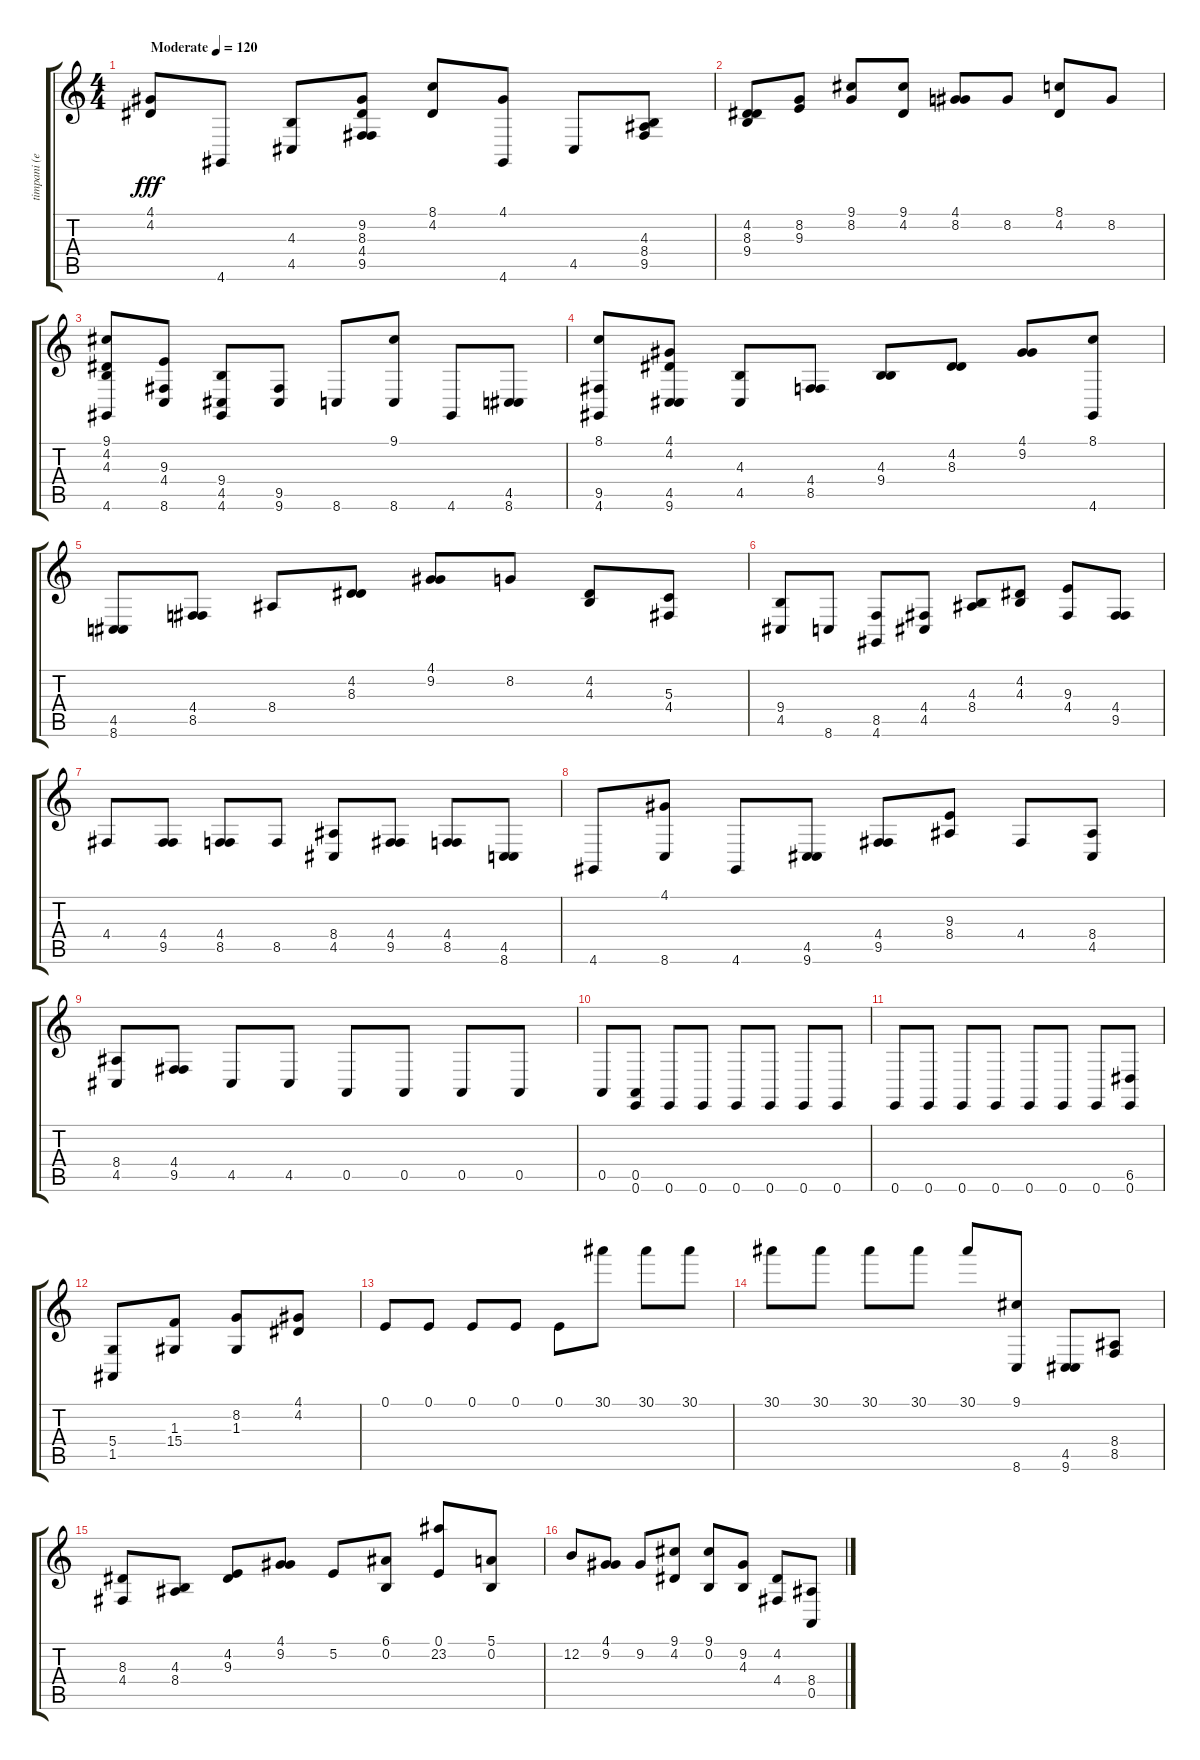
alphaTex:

\track ("timpani (esto que coño es?)" "timpani (e") {instrument timpani}
\staff {score tabs}
\tuning (E4 B3 G3 D3 A2 E2) {hide}
\ts (4 4)
\tempo (120 "Moderate")
\clef g2
\ks c
(4.1 4.2).8{dy fff instrument timpani} 4.6.8 (4.3 4.5).8 (9.2 8.3 4.4 9.5).8 (8.1 4.2).8 (4.1 4.6).8 4.5.8 (4.3 8.4 9.5).8 |
(4.2 8.3 9.4).8 (8.2 9.3).8 (9.1 8.2).8 (9.1 4.2).8 (4.1 8.2).8 8.2.8 (8.1 4.2).8 8.2.8 |
(9.1 4.2 4.3 4.6).8 (9.3 4.4 8.6).8 (9.4 4.5 4.6).8 (9.5 9.6).8 8.6.8 (9.1 8.6).8 4.6.8 (4.5 8.6).8 |
(8.1 9.5 4.6).8 (4.1 4.2 4.5 9.6).8 (4.3 4.5).8 (4.4 8.5).8 (4.3 9.4).8 (4.2 8.3).8 (4.1 9.2).8 (8.1 4.6).8 |
(4.5 8.6).8 (4.4 8.5).8 8.4.8 (4.2 8.3).8 (4.1 9.2).8 8.2.8 (4.2 4.3).8 (5.3 4.4).8 |
(9.4 4.5).8 8.6.8 (8.5 4.6).8 (4.4 4.5).8 (4.3 8.4).8 (4.2 4.3).8 (9.3 4.4).8 (4.4 9.5).8 |
4.4.8 (4.4 9.5).8 (4.4 8.5).8 8.5.8 (8.4 4.5).8 (4.4 9.5).8 (4.4 8.5).8 (4.5 8.6).8 |
4.6.8 (4.1 8.6).8 4.6.8 (4.5 9.6).8 (4.4 9.5).8 (9.3 8.4).8 4.4.8 (8.4 4.5).8 |
(8.4 4.5).8 (4.4 9.5).8 4.5.8 4.5.8 0.5.8 0.5.8 0.5.8 0.5.8 |
0.5.8 (0.5 0.6).8 0.6.8 0.6.8 0.6.8 0.6.8 0.6.8 0.6.8 |
0.6.8 0.6.8 0.6.8 0.6.8 0.6.8 0.6.8 0.6.8 (6.5 0.6).8 |
(5.4 1.5).8 (1.3 15.4).8 (8.2 1.3).8 (4.1 4.2).8 |
0.1.8 0.1.8 0.1.8 0.1.8 0.1.8 30.1.8 30.1.8 30.1.8 |
30.1.8 30.1.8 30.1.8 30.1.8 30.1.8 (9.1 8.6).8 (4.5 9.6).8 (8.4 8.5).8 |
(8.3 4.4).8 (4.3 8.4).8 (4.2 9.3).8 (4.1 9.2).8 5.2.8 (6.1 0.2).8 (0.1 23.2).8 (5.1 0.2).8 |
12.2.8 (4.1 9.2).8 9.2.8 (9.1 4.2).8 (9.1 0.2).8 (9.2 4.3).8 (4.2 4.4).8 (8.4 0.5).8
